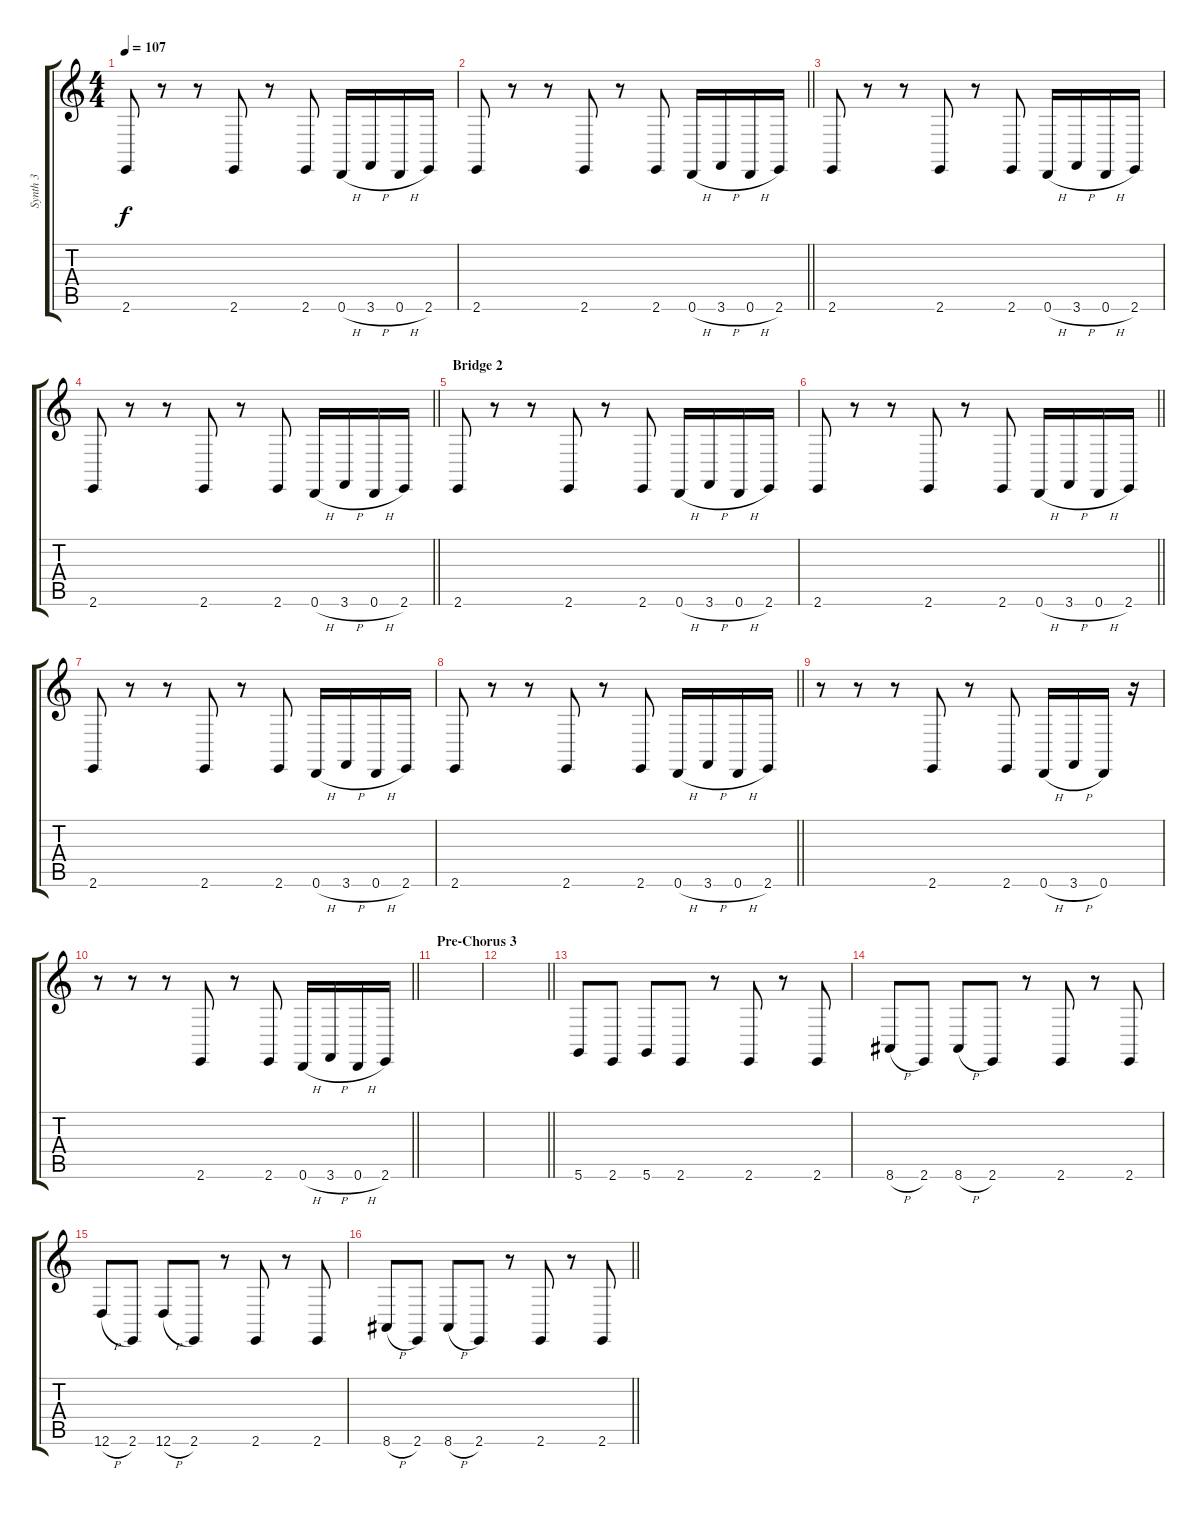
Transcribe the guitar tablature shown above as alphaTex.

\track ("Synth 3" "Synth 3") {instrument lead2sawtooth}
\staff {score tabs}
\tuning (E4 B3 G3 D3 A2 D2) {hide}
\ts (4 4)
\tempo 107
\clef g2
\ks c
2.6.8{dy f} r.8 r.8 2.6.8 r.8 2.6.8 0.6{h}.16 3.6{h}.16 0.6{h}.16 2.6.16 |
\barLineRight lightlight
2.6.8 r.8 r.8 2.6.8 r.8 2.6.8 0.6{h}.16 3.6{h}.16 0.6{h}.16 2.6.16 |
2.6.8 r.8 r.8 2.6.8 r.8 2.6.8 0.6{h}.16 3.6{h}.16 0.6{h}.16 2.6.16 |
\barLineRight lightlight
2.6.8 r.8 r.8 2.6.8 r.8 2.6.8 0.6{h}.16 3.6{h}.16 0.6{h}.16 2.6.16 |
\section ("" "Bridge 2")
2.6.8 r.8 r.8 2.6.8 r.8 2.6.8 0.6{h}.16 3.6{h}.16 0.6{h}.16 2.6.16 |
\barLineRight lightlight
2.6.8 r.8 r.8 2.6.8 r.8 2.6.8 0.6{h}.16 3.6{h}.16 0.6{h}.16 2.6.16 |
2.6.8 r.8 r.8 2.6.8 r.8 2.6.8 0.6{h}.16 3.6{h}.16 0.6{h}.16 2.6.16 |
\barLineRight lightlight
2.6.8 r.8 r.8 2.6.8 r.8 2.6.8 0.6{h}.16 3.6{h}.16 0.6{h}.16 2.6.16 |
r.8 r.8 r.8 2.6.8 r.8 2.6.8 0.6{h}.16 3.6{h}.16 0.6.16 r.16 |
\barLineRight lightlight
r.8 r.8 r.8 2.6.8 r.8 2.6.8 0.6{h}.16 3.6{h}.16 0.6{h}.16 2.6.16 |
\section ("" "Pre-Chorus 3")
|
\barLineRight lightlight
|
5.6.8 2.6.8 5.6.8 2.6.8 r.8 2.6.8 r.8 2.6.8 |
8.6{h}.8 2.6.8 8.6{h}.8 2.6.8 r.8 2.6.8 r.8 2.6.8 |
12.6{h}.8 2.6.8 12.6{h}.8 2.6.8 r.8 2.6.8 r.8 2.6.8 |
\barLineRight lightlight
8.6{h}.8 2.6.8 8.6{h}.8 2.6.8 r.8 2.6.8 r.8 2.6.8
